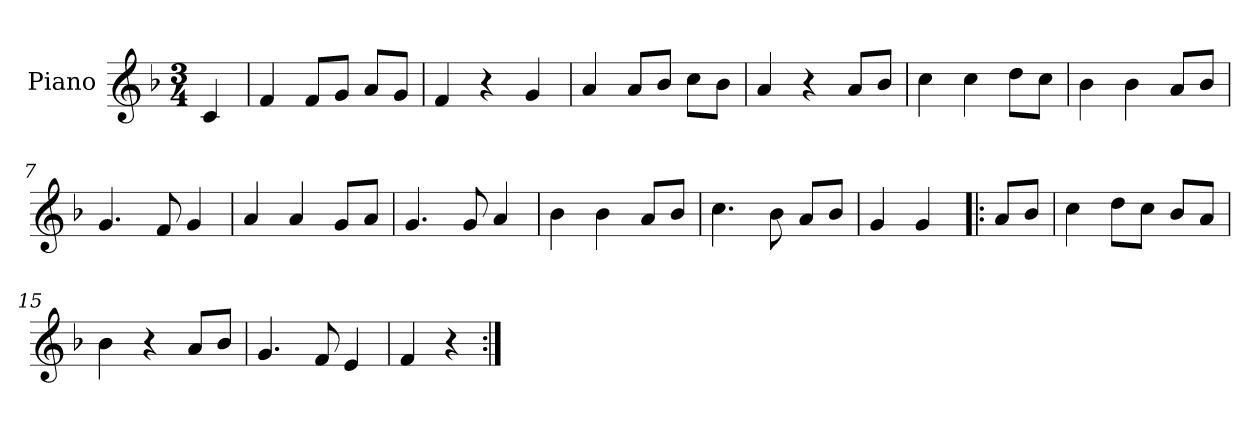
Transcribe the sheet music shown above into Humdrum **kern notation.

**kern
*part1
*staff1
*I"Piano
*I'Pno.
*clefG2
*k[b-]
*M3/4
=
4c/
=1
4f/
8f/L
8g/J
8a/L
8g/J
=2
4f/
4r
4g/
=3
4a/
8a/L
8b-/J
8cc\L
8b-\J
=4
4a/
4r
8a/L
8b-/J
=5
4cc\
4cc\
8dd\L
8cc\J
=6
4b-\
4b-\
8a/L
8b-/J
=7
4.g/
8f/
4g/
=8
4a/
4a/
8g/L
8a/J
!!LO:LB:g=z
=9
4.g/
8g/
4a/
=10
4b-\
4b-\
8a/L
8b-/J
=11
4.cc\
8b-\
8a/L
8b-/J
=12
4g/
4g/
=13!|:
8a/L
8b-/J
=14
4cc\
8dd\L
8cc\J
8b-/L
8a/J
=15
4b-\
4r
8a/L
8b-/J
=16
4.g/
8f/
4e/
=17
4f/
4r
=:|!
*-
